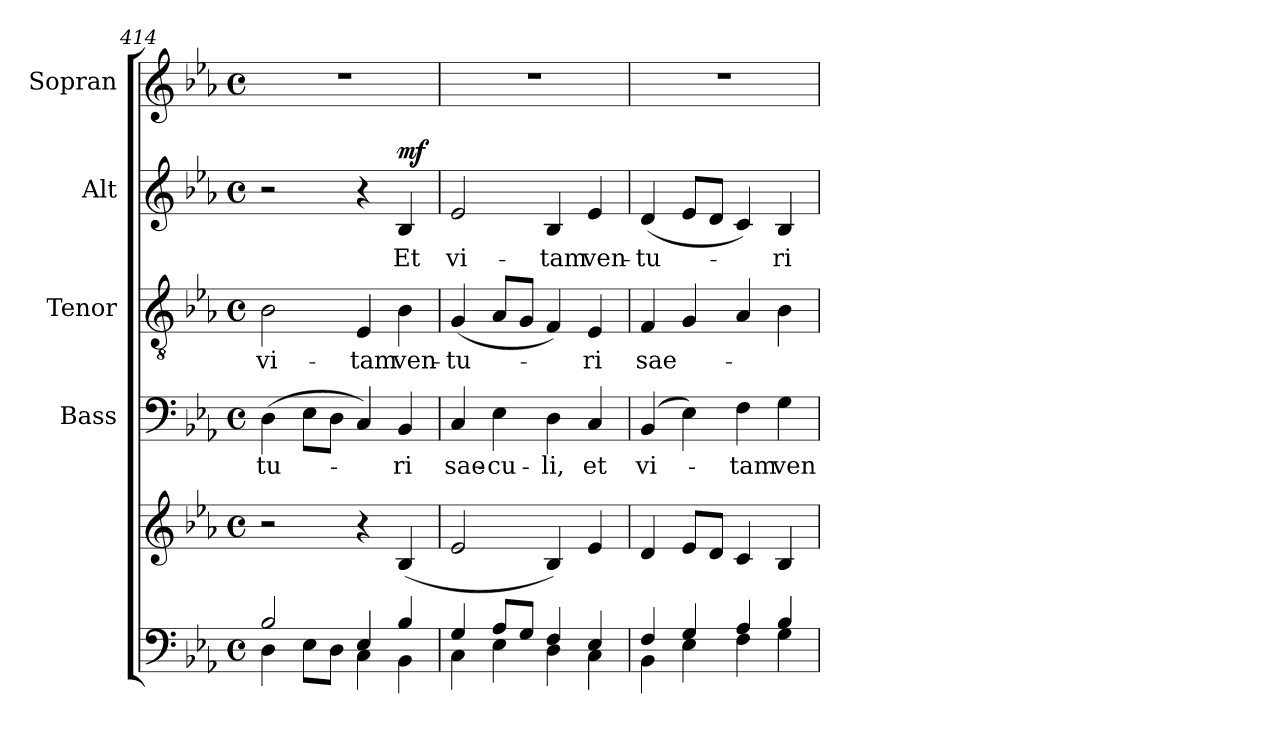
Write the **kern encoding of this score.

**kern	**kern	**kern	**text	**kern	**text	**kern	**text	**dynam	**kern
*part5	*part5	*part4	*part4	*part3	*part3	*part2	*part2	*part2	*part1
*staff6	*staff5	*staff4	*staff4	*staff3	*staff3	*staff2	*staff2	*staff2	*staff1
*	*	*I"Bass	*	*I"Tenor	*	*I"Alt	*	*	*I"Sopran
*	*	*I'B.	*	*I'T.	*	*I'A.	*	*	*I'S.
*clefF4	*clefG2	*clefF4	*	*clefGv2	*	*clefG2	*	*	*clefG2
*k[b-e-a-]	*k[b-e-a-]	*k[b-e-a-]	*	*k[b-e-a-]	*	*k[b-e-a-]	*	*	*k[b-e-a-]
*E-:	*E-:	*E-:	*	*E-:	*	*E-:	*	*	*E-:
*M4/4	*M4/4	*M4/4	*	*M4/4	*	*M4/4	*	*	*M4/4
*met(c)	*met(c)	*met(c)	*	*met(c)	*	*met(c)	*	*	*met(c)
=414	=414	=414	=414	=414	=414	=414	=414	=414	=414
*^	*	*	*	*	*	*	*	*	*
!	!	!	!	!LO:LY:b	!	!LO:LY:b	!	!	!	!
2B-/	4D\	2r	(>4D\	-tu-	2B-\	vi-	2r	.	.	1r
.	8E-\L	.	8E-\L	.	.	.	.	.	.	.
.	8D\J	.	8D\J	.	.	.	.	.	.	.
!	!	!	!	!	!	!LO:LY:b	!	!	!	!
4E-/	4C\	4r	4C/)	.	4E-/	-tam	4r	.	.	.
!	!	!	!	!LO:LY:b	!	!LO:LY:b	!	!LO:LY:b	!LO:DY:a	!
4B-/	4BB-\	(4B-/	4BB-/	-ri	4B-\	ven-	4B-/	Et	mf	.
!!LO:PB:g=z
=415	=415	=415	=415	=415	=415	=415	=415	=415	=415	=415
!	!	!	!	!LO:LY:b	!	!LO:LY:b	!	!LO:LY:b	!	!
4G/	4C\	2e-/	4C/	sae-	(<4G/	-tu-	2e-/	vi-	.	1r
!	!	!	!	!LO:LY:b	!	!	!	!	!	!
8A-/L	4E-\	.	4E-\	-cu-	8A-/L	.	.	.	.	.
8G/J	.	.	.	.	8G/J	.	.	.	.	.
!	!	!	!	!LO:LY:b	!	!	!	!LO:LY:b	!	!
4F/	4D\	4B-/)	4D\	-li,	4F/)	.	4B-/	-tam	.	.
!	!	!	!	!LO:LY:b	!	!LO:LY:b	!	!LO:LY:b	!	!
4E-/	4C\	4e-/	4C/	et	4E-/	-ri	4e-/	ven-	.	.
=416	=416	=416	=416	=416	=416	=416	=416	=416	=416	=416
!	!	!	!	!LO:LY:b	!	!LO:LY:b	!	!LO:LY:b	!	!
4F/	4BB-\	4d/	(4BB-/	vi-	4F/	sae-	(<4d/	-tu-	.	1r
4G/	4E-\	8e-/L	4E-\)	.	4G/	.	8e-/L	.	.	.
.	.	8d/J	.	.	.	.	8d/J	.	.	.
!	!	!	!	!LO:LY:b	!	!	!	!	!	!
4A-/	4F\	4c/	4F\	-tam	4A-/	.	4c/)	.	.	.
!	!	!	!	!LO:LY:b	!	!	!	!LO:LY:b	!	!
4B-/	4G\	4B-/	4G\	ven-	4B-\	.	4B-/	-ri	.	.
*v	*v	*	*	*	*	*	*	*	*	*
=	=	=	=	=	=	=	=	=	=
*-	*-	*-	*-	*-	*-	*-	*-	*-	*-
